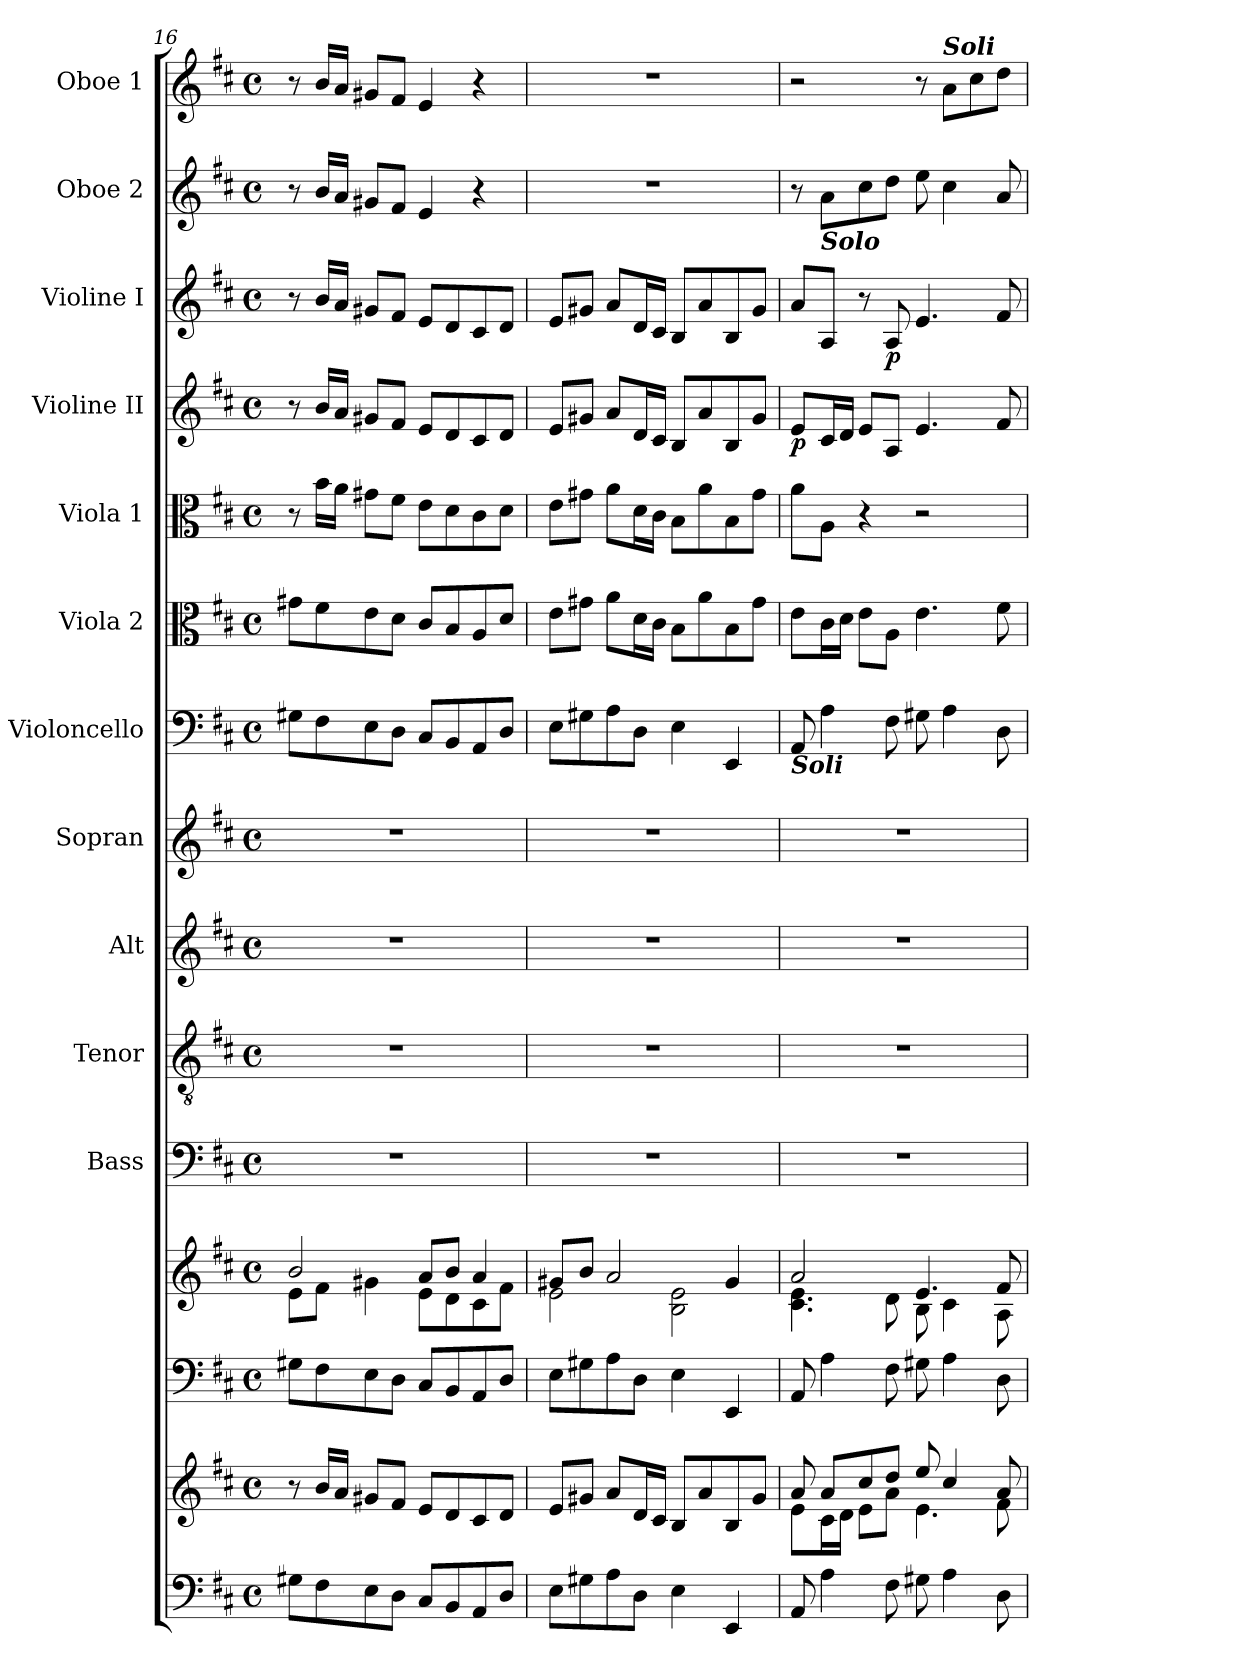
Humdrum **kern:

**kern	**kern	**kern	**kern	**kern	**kern	**kern	**kern	**kern	**kern	**kern	**kern	**dynam	**kern	**dynam	**kern	**kern
*part13	*part13	*part12	*part12	*part11	*part10	*part9	*part8	*part7	*part6	*part5	*part4	*part4	*part3	*part3	*part2	*part1
*staff15	*staff14	*staff13	*staff12	*staff11	*staff10	*staff9	*staff8	*staff7	*staff6	*staff5	*staff4	*staff4	*staff3	*staff3	*staff2	*staff1
*	*	*	*	*I"Bass	*I"Tenor	*I"Alt	*I"Sopran	*I"Violoncello	*I"Viola 2	*I"Viola 1	*I"Violine II	*	*I"Violine I	*	*I"Oboe 2	*I"Oboe 1
*	*	*	*	*I'B.	*I'T.	*I'A.	*I'S.	*I'Vc.	*I'Vla. 2	*I'Vla. 1	*I'Vl. II	*	*I'Vl. I	*	*I'Ob. 2	*I'Ob. 1
*clefF4	*clefG2	*clefF4	*clefG2	*clefF4	*clefGv2	*clefG2	*clefG2	*clefF4	*clefC3	*clefC3	*clefG2	*	*clefG2	*	*clefG2	*clefG2
*	*	*	*	*	*	*	*	*ITrd7c12	*	*	*	*	*	*	*	*
*k[f#c#]	*k[f#c#]	*k[f#c#]	*k[f#c#]	*k[f#c#]	*k[f#c#]	*k[f#c#]	*k[f#c#]	*k[f#c#]	*k[f#c#]	*k[f#c#]	*k[f#c#]	*	*k[f#c#]	*	*k[f#c#]	*k[f#c#]
*D:	*D:	*D:	*D:	*D:	*D:	*D:	*D:	*D:	*D:	*D:	*D:	*	*D:	*	*D:	*D:
*M4/4	*M4/4	*M4/4	*M4/4	*M4/4	*M4/4	*M4/4	*M4/4	*M4/4	*M4/4	*M4/4	*M4/4	*	*M4/4	*	*M4/4	*M4/4
*met(c)	*met(c)	*met(c)	*met(c)	*met(c)	*met(c)	*met(c)	*met(c)	*met(c)	*met(c)	*met(c)	*met(c)	*	*met(c)	*	*met(c)	*met(c)
=16	=16	=16	=16	=16	=16	=16	=16	=16	=16	=16	=16	=16	=16	=16	=16	=16
*	*	*	*^	*	*	*	*	*	*	*	*	*	*	*	*	*
8G#X\L	8r	8G#X\L	2b/	8e\L	1r	1r	1r	1r	8GG#X\L	8g#X\L	8r	8r	.	8r	.	8r	8r
8F#\	16b/LL	8F#\	.	8f#\J	.	.	.	.	8FF#\	8f#\	16b\LL	16b/LL	.	16b/LL	.	16b/LL	16b/LL
.	16a/JJ	.	.	.	.	.	.	.	.	.	16a\JJ	16a/JJ	.	16a/JJ	.	16a/JJ	16a/JJ
8E\	8g#X/L	8E\	.	4g#X\	.	.	.	.	8EE\	8e\	8g#X\L	8g#X/L	.	8g#X/L	.	8g#X/L	8g#X/L
8D\J	8f#/J	8D\J	.	.	.	.	.	.	8DD\J	8d\J	8f#\J	8f#/J	.	8f#/J	.	8f#/J	8f#/J
8C#/L	8e/L	8C#/L	8a/L	8e\L	.	.	.	.	8CC#/L	8c#/L	8e\L	8e/L	.	8e/L	.	4e/	4e/
8BB/	8d/	8BB/	8b/J	8d\	.	.	.	.	8BBB/	8B/	8d\	8d/	.	8d/	.	.	.
8AA/	8c#/	8AA/	4a/	8c#\	.	.	.	.	8AAA/	8A/	8c#\	8c#/	.	8c#/	.	4r	4r
8D/J	8d/J	8D/J	.	8f#\J	.	.	.	.	8DD/J	8d/J	8d\J	8d/J	.	8d/J	.	.	.
!!LO:PB:g=z
=17	=17	=17	=17	=17	=17	=17	=17	=17	=17	=17	=17	=17	=17	=17	=17	=17	=17
8E\L	8e/L	8E\L	8g#X/L	2e\	1r	1r	1r	1r	8EE\L	8e\L	8e\L	8e/L	.	8e/L	.	1r	1r
8G#X\	8g#X/J	8G#X\	8b/J	.	.	.	.	.	8GG#X\	8g#X\J	8g#X\J	8g#X/J	.	8g#X/J	.	.	.
8A\	8a/L	8A\	2a/	.	.	.	.	.	8AA\	8a\L	8a\L	8a/L	.	8a/L	.	.	.
8D\J	16d/L	8D\J	.	.	.	.	.	.	8DD\J	16d\L	16d\L	16d/L	.	16d/L	.	.	.
.	16c#/JJ	.	.	.	.	.	.	.	.	16c#\JJ	16c#\JJ	16c#/JJ	.	16c#/JJ	.	.	.
4E\	8B/L	4E\	.	2B\ 2e\	.	.	.	.	4EE\	8B\L	8B\L	8B/L	.	8B/L	.	.	.
.	8a/	.	.	.	.	.	.	.	.	8a\	8a\	8a/	.	8a/	.	.	.
4EE/	8B/	4EE/	4g#/	.	.	.	.	.	4EEE/	8B\	8B\	8B/	.	8B/	.	.	.
.	8g#/J	.	.	.	.	.	.	.	.	8g#\J	8g#\J	8g#/J	.	8g#/J	.	.	.
=18	=18	=18	=18	=18	=18	=18	=18	=18	=18	=18	=18	=18	=18	=18	=18	=18	=18
*	*^	*	*	*	*	*	*	*	*	*	*	*	*	*	*	*	*
!	!	!	!	!	!	!	!	!	!	!LO:TX:b:Bi:t=Soli	!	!	!	!	!	!	!	!
!	!	!	!	!	!	!	!	!	!	!	!	!	!	!LO:DY:b	!	!	!	!
8AA/	8a/	8e\L	8AA/	2a/	4.c#\ 4.e\	1r	1r	1r	1r	8AAA/	8e\L	8a\L	8e/L	p	8a/L	.	8r	2r
!	!	!	!	!	!	!	!	!	!	!	!	!	!	!	!	!	!LO:TX:b:Bi:t=Solo	!
4A\	8a/L	16c#\L	4A\	.	.	.	.	.	.	4AA\	16c#\L	8A\J	16c#/L	.	8A/J	.	8a\L	.
.	.	16d\JJ	.	.	.	.	.	.	.	.	16d\JJ	.	16d/JJ	.	.	.	.	.
.	8cc#/	8e\L	.	.	.	.	.	.	.	.	8e\L	4r	8e/L	.	8r	.	8cc#\	.
!	!	!	!	!	!	!	!	!	!	!	!	!	!	!	!	!LO:DY:b	!	!
8F#\	8dd/J	8a\J	8F#\	.	8d\	.	.	.	.	8FF#\	8A\J	.	8A/J	.	8A/	p	8dd\J	.
8G#X\	8ee/	4.e\	8G#X\	4.e/	8B\	.	.	.	.	8GG#X\	4.e\	2r	4.e/	.	4.e/	.	8ee\	8r
!	!	!	!	!	!	!	!	!	!	!	!	!	!	!	!	!	!	!LO:TX:a:Bi:t=Soli
4A\	4cc#/	.	4A\	.	4c#\	.	.	.	.	4AA\	.	.	.	.	.	.	4cc#\	8a\L
.	.	.	.	.	.	.	.	.	.	.	.	.	.	.	.	.	.	8cc#\
8D\	8a/	8f#\	8D\	8f#/	8A\	.	.	.	.	8DD\	8f#\	.	8f#/	.	8f#/	.	8a/	8dd\J
*	*v	*v	*	*v	*v	*	*	*	*	*	*	*	*	*	*	*	*	*
=	=	=	=	=	=	=	=	=	=	=	=	=	=	=	=	=
*-	*-	*-	*-	*-	*-	*-	*-	*-	*-	*-	*-	*-	*-	*-	*-	*-
